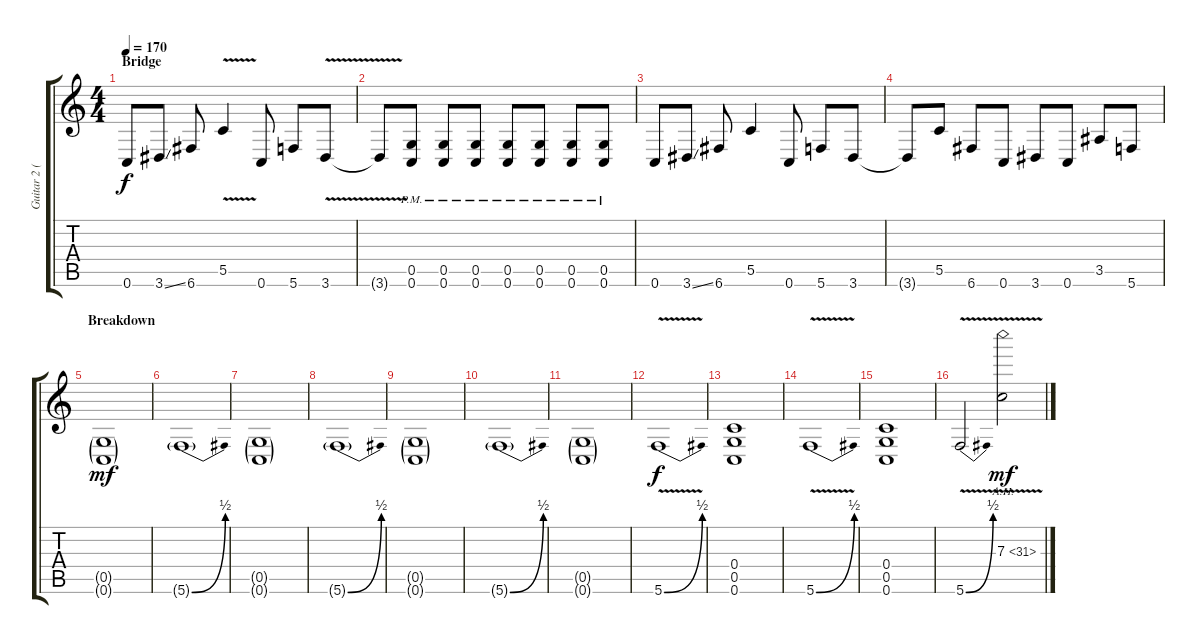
\track ("Guitar 2 (Travis Miguel)" "Guitar 2 (") {instrument distortionguitar}
\staff {score tabs}
\tuning (D4 A3 F3 C3 G2 C2) {hide}
\ts (4 4)
\section ("" "Bridge")
\tempo 170
\clef g2
\ks c
0.6.8{dy f balance 5} 3.6{ss}.8 6.6.8 5.5{v}.4 0.6.8 5.6.8 3.6{v}.8 |
3.6{t}.8 (0.5{pm} 0.6{pm}).8 (0.5{pm} 0.6{pm}).8 (0.5{pm} 0.6{pm}).8 (0.5{pm} 0.6{pm}).8 (0.5{pm} 0.6{pm}).8 (0.5{pm} 0.6{pm}).8 (0.5{pm} 0.6{pm}).8 |
0.6.8 3.6{ss}.8 6.6.8 5.5.4 0.6.8 5.6.8 3.6.8 |
3.6{t}.8 5.5.8 6.6.8 0.6.8 3.6.8 0.6.8 3.5.8 5.6.8 |
\section ("" "Breakdown")
(0.5{g} 0.6{g}).1{dy mf} |
5.6{be (bend 0 0 60 2) g}.1 |
(0.5{g} 0.6{g}).1 |
5.6{be (bend 0 0 60 2) g}.1 |
(0.5{g} 0.6{g}).1 |
5.6{be (bend 0 0 60 2) g}.1 |
(0.5{g} 0.6{g}).1 |
5.6{be (bend 0 0 60 2) v}.1{dy f} |
(0.4 0.5 0.6).1 |
5.6{be (bend 0 0 60 2) v}.1 |
(0.4 0.5 0.6).1 |
5.6{be (bend 0 0 60 2) v}.2 7.3{ah 24 v}.2{dy mf}
